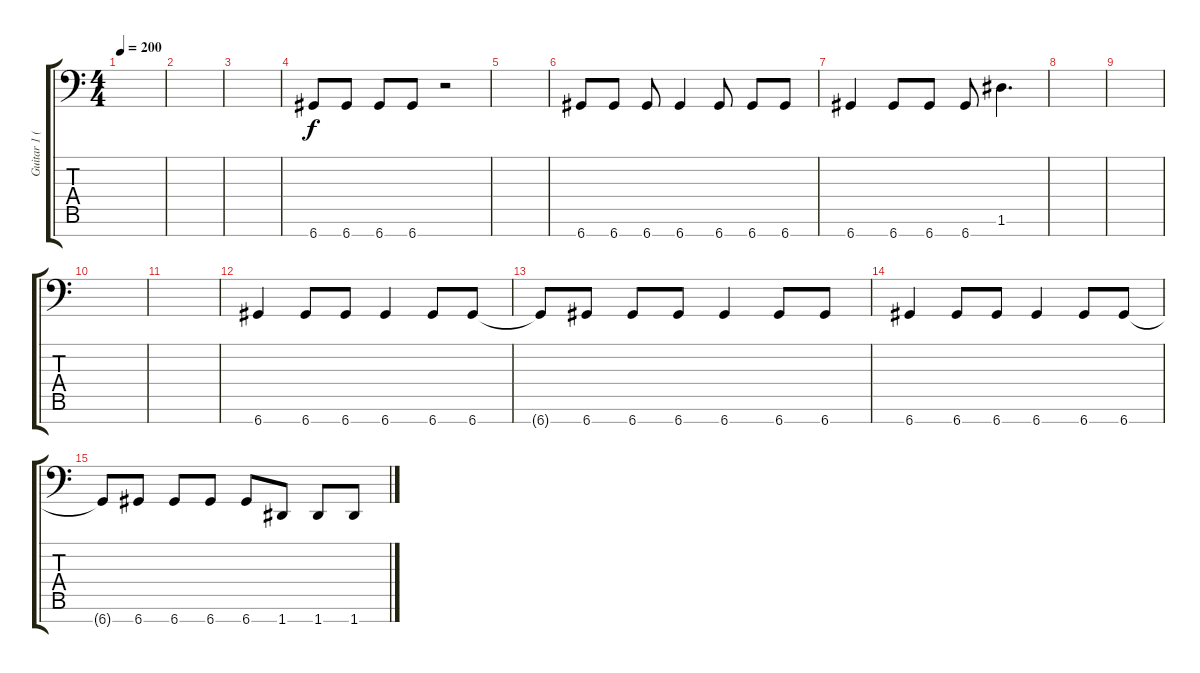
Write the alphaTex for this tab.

\track ("Guitar 1 (8th string)" "Guitar 1 (") {instrument distortionguitar}
\staff {score tabs}
\tuning (D4 A3 F3 C3 G2 D2 D1) {hide}
\ts (4 4)
\tempo 200
\clef f4
\ks c
|
|
|
6.7.8 6.7.8 6.7.8 6.7.8 r.2 |
|
6.7.8 6.7.8 6.7.8 6.7.4 6.7.8 6.7.8 6.7.8 |
6.7.4 6.7.8 6.7.8 6.7.8 1.6.4{d} |
|
|
|
|
6.7.4 6.7.8 6.7.8 6.7.4 6.7.8 6.7.8 |
6.7{t}.8 6.7.8 6.7.8 6.7.8 6.7.4 6.7.8 6.7.8 |
6.7.4 6.7.8 6.7.8 6.7.4 6.7.8 6.7.8 |
6.7{t}.8 6.7.8 6.7.8 6.7.8 6.7.8 1.7.8 1.7.8 1.7.8
